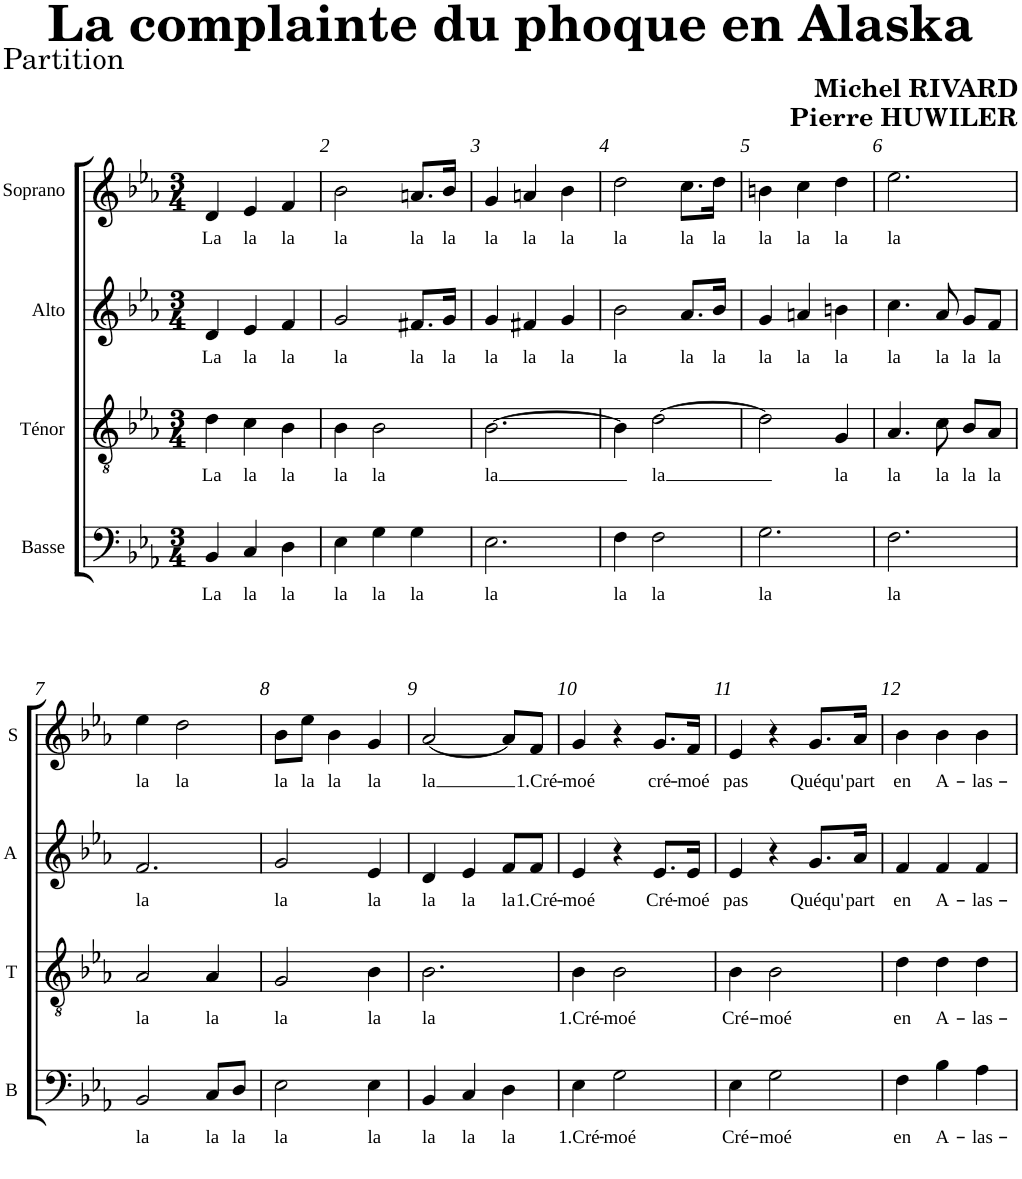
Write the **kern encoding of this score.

**kern	**text	**kern	**text	**kern	**text	**kern	**text
*part4	*part4	*part3	*part3	*part2	*part2	*part1	*part1
*staff4	*staff4	*staff3	*staff3	*staff2	*staff2	*staff1	*staff1
*I"Basse	*	*I"Ténor	*	*I"Alto	*	*I"Soprano	*
*I'B	*	*I'T	*	*I'A	*	*I'S	*
*clefF4	*	*clefGv2	*	*clefG2	*	*clefG2	*
*k[b-e-a-]	*	*k[b-e-a-]	*	*k[b-e-a-]	*	*k[b-e-a-]	*
*E-:	*	*E-:	*	*E-:	*	*E-:	*
*M3/4	*	*M3/4	*	*M3/4	*	*M3/4	*
=1	=1	=1	=1	=1	=1	=1	=1
!	!LO:LY:b	!	!LO:LY:b	!	!LO:LY:b	!	!LO:LY:b
4BB-/	La	4d\	La	4d/	La	4d/	La
!	!LO:LY:b	!	!LO:LY:b	!	!LO:LY:b	!	!LO:LY:b
4C/	la	4c\	la	4e-/	la	4e-/	la
!	!LO:LY:b	!	!LO:LY:b	!	!LO:LY:b	!	!LO:LY:b
4D\	la	4B-\	la	4f/	la	4f/	la
=2	=2	=2	=2	=2	=2	=2	=2
!	!LO:LY:b	!	!LO:LY:b	!	!LO:LY:b	!	!LO:LY:b
4E-\	la	4B-\	la	2g/	la	2b-\	la
!	!LO:LY:b	!	!LO:LY:b	!	!	!	!
4G\	la	2B-\	la	.	.	.	.
!	!LO:LY:b	!	!	!	!LO:LY:b	!	!LO:LY:b
4G\	la	.	.	8.f#X/L	la	8.an/L	la
!	!	!	!	!	!LO:LY:b	!	!LO:LY:b
.	.	.	.	16g/Jk	la	16b-/Jk	la
=3	=3	=3	=3	=3	=3	=3	=3
!	!LO:LY:b	!	!LO:LY:b	!	!LO:LY:b	!	!LO:LY:b
2.E-\	la	[2.B-\	la	4g/	la	4g/	la
!	!	!	!	!	!LO:LY:b	!	!LO:LY:b
.	.	.	.	4f#X/	la	4an/	la
!	!	!	!	!	!LO:LY:b	!	!LO:LY:b
.	.	.	.	4g/	la	4b-\	la
=4	=4	=4	=4	=4	=4	=4	=4
!	!LO:LY:b	!	!	!	!LO:LY:b	!	!LO:LY:b
4F\	la	4B-\]	.	2b-\	la	2dd\	la
!	!LO:LY:b	!	!LO:LY:b	!	!	!	!
2F\	la	[2d\	la	.	.	.	.
!	!	!	!	!	!LO:LY:b	!	!LO:LY:b
.	.	.	.	8.a-/L	la	8.cc\L	la
!	!	!	!	!	!LO:LY:b	!	!LO:LY:b
.	.	.	.	16b-/Jk	la	16dd\Jk	la
=5	=5	=5	=5	=5	=5	=5	=5
!	!LO:LY:b	!	!	!	!LO:LY:b	!	!LO:LY:b
2.G\	la	2d\]	.	4g/	la	4bn\	la
!	!	!	!	!	!LO:LY:b	!	!LO:LY:b
.	.	.	.	4an/	la	4cc\	la
!	!	!	!LO:LY:b	!	!LO:LY:b	!	!LO:LY:b
.	.	4G/	la	4bn\	la	4dd\	la
=6	=6	=6	=6	=6	=6	=6	=6
!	!LO:LY:b	!	!LO:LY:b	!	!LO:LY:b	!	!LO:LY:b
2.F\	la	4.A-/	la	4.cc\	la	2.ee-\	la
!	!	!	!LO:LY:b	!	!LO:LY:b	!	!
.	.	8c\	la	8a-/	la	.	.
!	!	!	!LO:LY:b	!	!LO:LY:b	!	!
.	.	8B-/L	la	8g/L	la	.	.
!	!	!	!LO:LY:b	!	!LO:LY:b	!	!
.	.	8A-/J	la	8f/J	la	.	.
!!LO:LB:g=z
=7	=7	=7	=7	=7	=7	=7	=7
!	!LO:LY:b	!	!LO:LY:b	!	!LO:LY:b	!	!LO:LY:b
2BB-/	la	2A-/	la	2.f/	la	4ee-\	la
!	!	!	!	!	!	!	!LO:LY:b
.	.	.	.	.	.	2dd\	la
!	!LO:LY:b	!	!LO:LY:b	!	!	!	!
8C/L	la	4A-/	la	.	.	.	.
!	!LO:LY:b	!	!	!	!	!	!
8D/J	la	.	.	.	.	.	.
=8	=8	=8	=8	=8	=8	=8	=8
!	!LO:LY:b	!	!LO:LY:b	!	!LO:LY:b	!	!LO:LY:b
2E-\	la	2G/	la	2g/	la	8b-\L	la
!	!	!	!	!	!	!	!LO:LY:b
.	.	.	.	.	.	8ee-\J	la
!	!	!	!	!	!	!	!LO:LY:b
.	.	.	.	.	.	4b-\	la
!	!LO:LY:b	!	!LO:LY:b	!	!LO:LY:b	!	!LO:LY:b
4E-\	la	4B-\	la	4e-/	la	4g/	la
=9	=9	=9	=9	=9	=9	=9	=9
!	!LO:LY:b	!	!LO:LY:b	!	!LO:LY:b	!	!LO:LY:b
4BB-/	la	2.B-\	la	4d/	la	[2a-/	la
!	!LO:LY:b	!	!	!	!LO:LY:b	!	!
4C/	la	.	.	4e-/	la	.	.
!	!LO:LY:b	!	!	!	!LO:LY:b	!	!
4D\	la	.	.	8f/L	la	8a-/L]	.
!	!	!	!	!	!LO:LY:b	!	!LO:LY:b
.	.	.	.	8f/J	1.Cré-	8f/J	1.Cré-
=10	=10	=10	=10	=10	=10	=10	=10
!	!LO:LY:b	!	!LO:LY:b	!	!LO:LY:b	!	!LO:LY:b
4E-\	1.Cré-	4B-\	1.Cré-	4e-/	-moé	4g/	-moé
!	!LO:LY:b	!	!LO:LY:b	!	!	!	!
2G\	-moé	2B-\	-moé	4r	.	4r	.
!	!	!	!	!	!LO:LY:b	!	!LO:LY:b
.	.	.	.	8.e-/L	Cré-	8.g/L	cré-
!	!	!	!	!	!LO:LY:b	!	!LO:LY:b
.	.	.	.	16e-/Jk	-moé	16f/Jk	-moé
=11	=11	=11	=11	=11	=11	=11	=11
!	!LO:LY:b	!	!LO:LY:b	!	!LO:LY:b	!	!LO:LY:b
4E-\	Cré-	4B-\	Cré-	4e-/	pas	4e-/	pas
!	!LO:LY:b	!	!LO:LY:b	!	!	!	!
2G\	-moé	2B-\	-moé	4r	.	4r	.
!	!	!	!	!	!LO:LY:b	!	!LO:LY:b
.	.	.	.	8.g/L	Quéqu'	8.g/L	Quéqu'
!	!	!	!	!	!LO:LY:b	!	!LO:LY:b
.	.	.	.	16a-/Jk	part	16a-/Jk	part
=12	=12	=12	=12	=12	=12	=12	=12
!	!LO:LY:b	!	!LO:LY:b	!	!LO:LY:b	!	!LO:LY:b
4F\	en	4d\	en	4f/	en	4b-\	en
!	!LO:LY:b	!	!LO:LY:b	!	!LO:LY:b	!	!LO:LY:b
4B-\	A-	4d\	A-	4f/	A-	4b-\	A-
!	!LO:LY:b	!	!LO:LY:b	!	!LO:LY:b	!	!LO:LY:b
4A-\	-las-	4d\	-las-	4f/	-las-	4b-\	-las-
=	=	=	=	=	=	=	=
*-	*-	*-	*-	*-	*-	*-	*-
